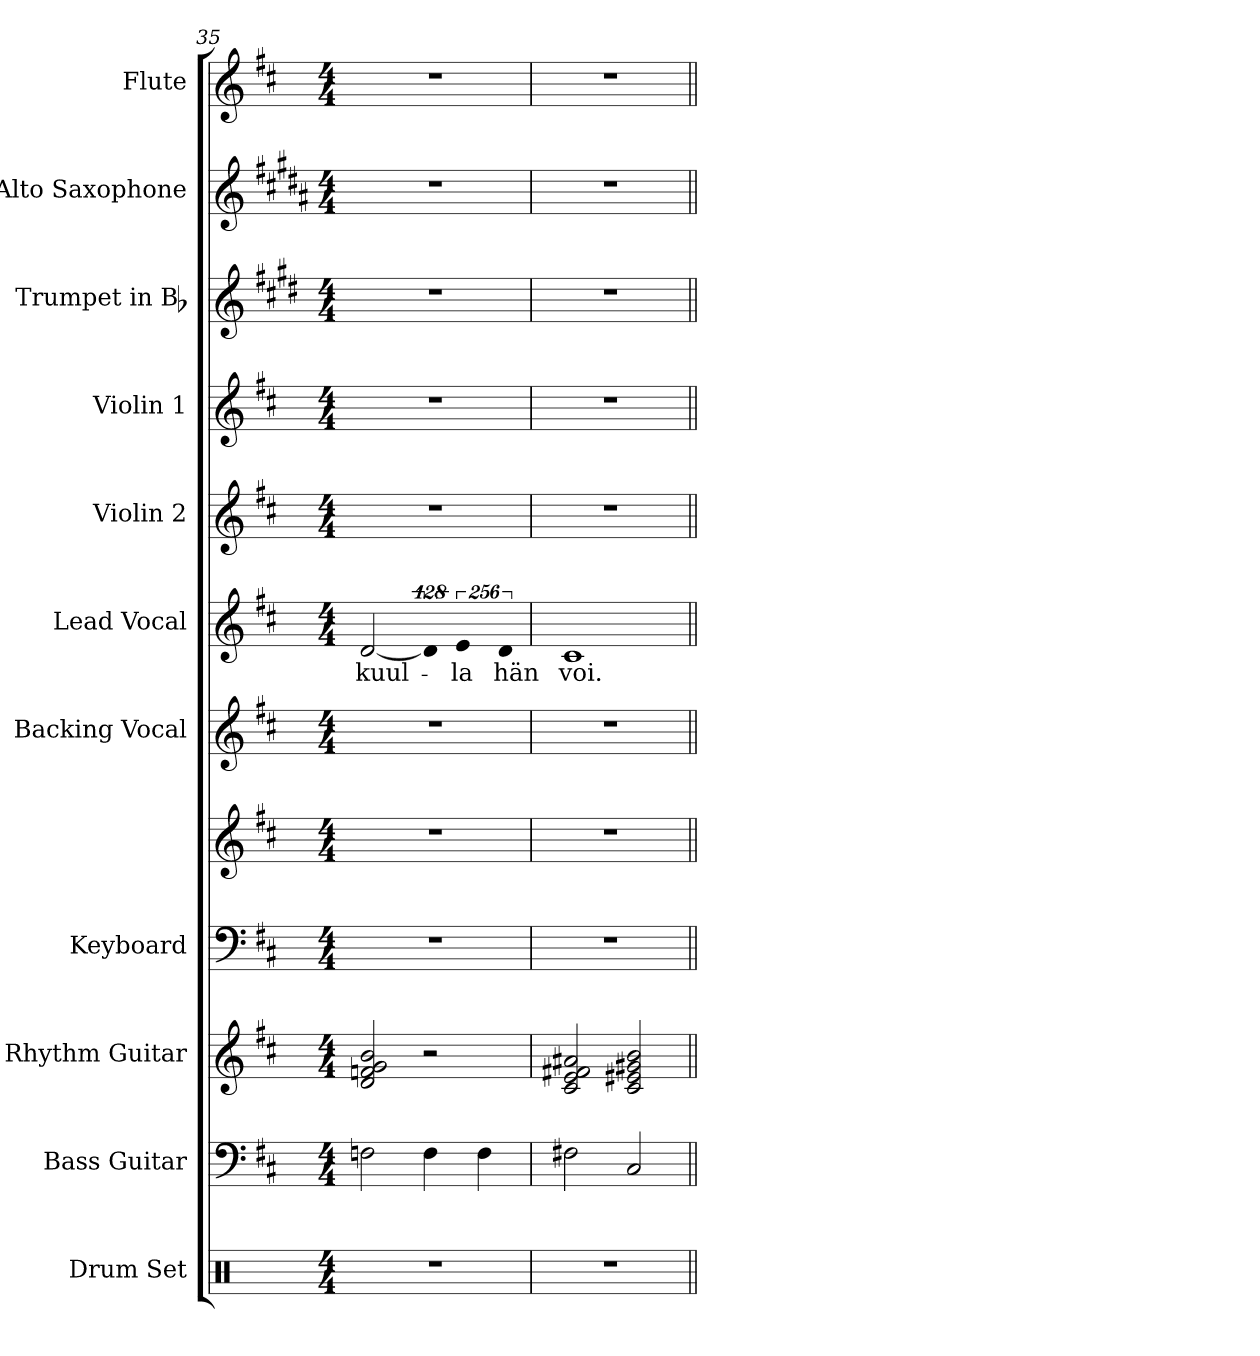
**kern	**kern	**kern	**kern	**kern	**kern	**kern	**text	**kern	**kern	**kern	**kern	**kern
*part11	*part10	*part9	*part8	*part8	*part7	*part6	*part6	*part5	*part4	*part3	*part2	*part1
*staff12	*staff11	*staff10	*staff9	*staff8	*staff7	*staff6	*staff6	*staff5	*staff4	*staff3	*staff2	*staff1
*I"Drum Set	*I"Bass Guitar	*I"Rhythm Guitar	*I"Keyboard	*	*I"Backing Vocal	*I"Lead Vocal	*	*I"Violin 2	*I"Violin 1	*I"Trumpet in Bb	*I"Alto Saxophone	*I"Flute
*I'Dr.	*I'Bass	*I'Rhy.	*I'Kbd.	*	*	*	*	*I'Vln. 2	*I'Vln. 1	*I'Tpt.	*I'Alto Sax.	*I'Fl.
*clefX	*clefF4	*clefG2	*clefF4	*clefG2	*clefG2	*clefG2	*	*clefG2	*clefG2	*clefG2	*clefG2	*clefG2
*	*ITrd7c12	*ITrd7c12	*	*	*	*	*	*	*	*ITrd1c2	*ITrd5c9	*
*k[]	*k[f#c#]	*k[f#c#]	*k[f#c#]	*k[f#c#]	*k[f#c#]	*k[f#c#]	*	*k[f#c#]	*k[f#c#]	*k[f#c#]	*k[f#c#]	*k[f#c#]
*C:	*b:	*b:	*b:	*b:	*b:	*b:	*	*b:	*b:	*b:	*b:	*b:
*M4/4	*M4/4	*M4/4	*M4/4	*M4/4	*M4/4	*M4/4	*	*M4/4	*M4/4	*M4/4	*M4/4	*M4/4
=35	=35	=35	=35	=35	=35	=35	=35	=35	=35	=35	=35	=35
!	!	!	!	!	!	!	!LO:LY:b:color=#000000	!	!	!	!	!
1r	2FFni\	2Di/ 2Fni 2Gi 2Bi	1r	1r	1r	[<2di/	kuul-	1r	1r	1r	1r	1r
!	!	!	!	!	!	!LO:N:vis=4	!	!	!	!	!	!
.	4FFi\	2r	.	.	.	512%85di/]	.	.	.	.	.	.
!	!	!	!	!	!	!LO:N:vis=4	!	!	!	!	!	!
!	!	!	!	!	!	!	!LO:LY:b:color=#000000	!	!	!	!	!
.	.	.	.	.	.	1024%171ei/	-la	.	.	.	.	.
.	4FFi\	.	.	.	.	.	.	.	.	.	.	.
!	!	!	!	!	!	!LO:N:vis=4	!	!	!	!	!	!
!	!	!	!	!	!	!	!LO:LY:b:color=#000000	!	!	!	!	!
.	.	.	.	.	.	1024%171di/	hän	.	.	.	.	.
=36	=36	=36	=36	=36	=36	=36	=36	=36	=36	=36	=36	=36
!	!	!	!	!	!	!	!LO:LY:b:color=#000000	!	!	!	!	!
1r	2FF#Xi\	2C#i/ 2Ei 2F#Xi 2A#Xi	1r	1r	1r	1c#i	voi.	1r	1r	1r	1r	1r
.	2CC#i/	2C#i/ 2E#Xi 2G#Xi 2Bi	.	.	.	.	.	.	.	.	.	.
=||	=||	=||	=||	=||	=||	=||	=||	=||	=||	=||	=||	=||
*-	*-	*-	*-	*-	*-	*-	*-	*-	*-	*-	*-	*-
